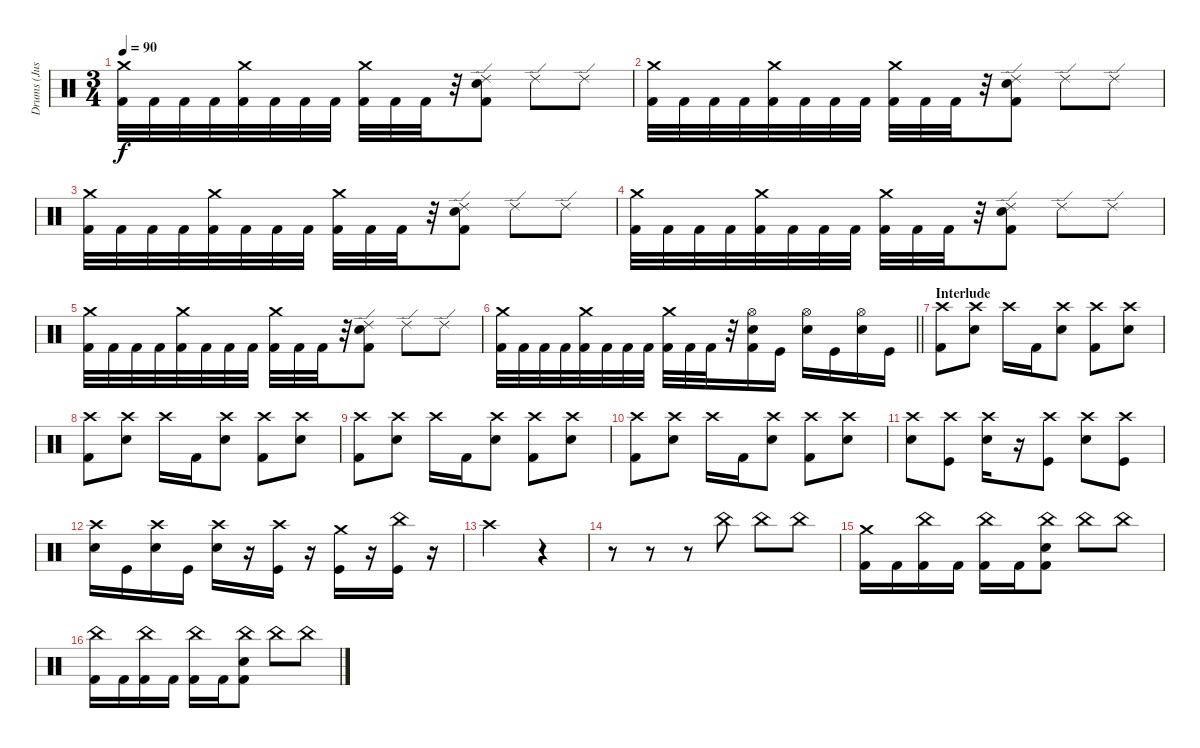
\track ("Drums (Justin)" "Drums (Jus") {instrument percussion}
\staff {score}
\articulation defaults
\ts (3 4)
\tempo 90
\clef neutral
\ks c
("Crash medium (hit)" "Kick (hit) 2").32{dy f} "Kick (hit) 2".32 "Kick (hit) 2".32 "Kick (hit) 2".32 ("Crash medium (hit)" "Kick (hit) 2").32 "Kick (hit) 2".32 "Kick (hit) 2".32 "Kick (hit) 2".32 ("Crash medium (hit)" "Kick (hit) 2").32 "Kick (hit) 2".32 "Kick (hit) 2".32 r.32 ("Ride (edge) 2" "Electric Snare (hit)" "Kick (hit) 2").8 "Ride (edge) 2".8 "Ride (edge) 2".8 |
("Crash medium (hit)" "Kick (hit) 2").32 "Kick (hit) 2".32 "Kick (hit) 2".32 "Kick (hit) 2".32 ("Crash medium (hit)" "Kick (hit) 2").32 "Kick (hit) 2".32 "Kick (hit) 2".32 "Kick (hit) 2".32 ("Crash medium (hit)" "Kick (hit) 2").32 "Kick (hit) 2".32 "Kick (hit) 2".32 r.32 ("Ride (edge) 2" "Electric Snare (hit)" "Kick (hit) 2").8 "Ride (edge) 2".8 "Ride (edge) 2".8 |
("Crash medium (hit)" "Kick (hit) 2").32 "Kick (hit) 2".32 "Kick (hit) 2".32 "Kick (hit) 2".32 ("Crash medium (hit)" "Kick (hit) 2").32 "Kick (hit) 2".32 "Kick (hit) 2".32 "Kick (hit) 2".32 ("Crash medium (hit)" "Kick (hit) 2").32 "Kick (hit) 2".32 "Kick (hit) 2".32 r.32 ("Ride (edge) 2" "Electric Snare (hit)" "Kick (hit) 2").8 "Ride (edge) 2".8 "Ride (edge) 2".8 |
("Crash medium (hit)" "Kick (hit) 2").32 "Kick (hit) 2".32 "Kick (hit) 2".32 "Kick (hit) 2".32 ("Crash medium (hit)" "Kick (hit) 2").32 "Kick (hit) 2".32 "Kick (hit) 2".32 "Kick (hit) 2".32 ("Crash medium (hit)" "Kick (hit) 2").32 "Kick (hit) 2".32 "Kick (hit) 2".32 r.32 ("Ride (edge) 2" "Electric Snare (hit)" "Kick (hit) 2").8 "Ride (edge) 2".8 "Ride (edge) 2".8 |
("Crash medium (hit)" "Kick (hit) 2").32 "Kick (hit) 2".32 "Kick (hit) 2".32 "Kick (hit) 2".32 ("Crash medium (hit)" "Kick (hit) 2").32 "Kick (hit) 2".32 "Kick (hit) 2".32 "Kick (hit) 2".32 ("Crash medium (hit)" "Kick (hit) 2").32 "Kick (hit) 2".32 "Kick (hit) 2".32 r.32 ("Ride (edge) 2" "Electric Snare (hit)" "Kick (hit) 2").8 "Ride (edge) 2".8 "Ride (edge) 2".8 |
\barLineRight lightlight
("Crash medium (hit)" "Kick (hit) 2").32 "Kick (hit) 2".32 "Kick (hit) 2".32 "Kick (hit) 2".32 ("Crash medium (hit)" "Kick (hit) 2").32 "Kick (hit) 2".32 "Kick (hit) 2".32 "Kick (hit) 2".32 ("Crash medium (hit)" "Kick (hit) 2").32 "Kick (hit) 2".32 "Kick (hit) 2".32 r.32 ("Hi-Hat (open)" "Electric Snare (hit)" "Kick (hit) 2").16 "Kick (hit)".16 ("Hi-Hat (open)" "Electric Snare (hit)").16 "Kick (hit)".16 ("Hi-Hat (open)" "Electric Snare (hit)").16 "Kick (hit)".16 |
\section ("" "Interlude")
("Crash high (hit)" "Kick (hit) 2").8 ("Crash high (hit)" "Electric Snare (hit)").8 "Crash high (hit)".16 "Kick (hit) 2".16 ("Crash high (hit)" "Electric Snare (hit)").8 ("Crash high (hit)" "Kick (hit) 2").8 ("Crash high (hit)" "Electric Snare (hit)").8 |
("Crash high (hit)" "Kick (hit) 2").8 ("Crash high (hit)" "Electric Snare (hit)").8 "Crash high (hit)".16 "Kick (hit) 2".16 ("Crash high (hit)" "Electric Snare (hit)").8 ("Crash high (hit)" "Kick (hit) 2").8 ("Crash high (hit)" "Electric Snare (hit)").8 |
("Crash high (hit)" "Kick (hit) 2").8 ("Crash high (hit)" "Electric Snare (hit)").8 "Crash high (hit)".16 "Kick (hit) 2".16 ("Crash high (hit)" "Electric Snare (hit)").8 ("Crash high (hit)" "Kick (hit) 2").8 ("Crash high (hit)" "Electric Snare (hit)").8 |
("Crash high (hit)" "Kick (hit) 2").8 ("Crash high (hit)" "Electric Snare (hit)").8 "Crash high (hit)".16 "Kick (hit) 2".16 ("Crash high (hit)" "Electric Snare (hit)").8 ("Crash high (hit)" "Kick (hit) 2").8 ("Crash high (hit)" "Electric Snare (hit)").8 |
("Crash high (hit)" "Electric Snare (hit)").8 ("Crash high (hit)" "Kick (hit)").8 ("Crash high (hit)" "Electric Snare (hit)").16 r.16 ("Crash high (hit)" "Kick (hit)").8 ("Crash high (hit)" "Electric Snare (hit)").8 ("Crash high (hit)" "Kick (hit)").8 |
("Crash high (hit)" "Electric Snare (hit)").16 "Kick (hit)".16 ("Crash high (hit)" "Electric Snare (hit)").16 "Kick (hit)".16 ("Crash high (hit)" "Electric Snare (hit)").16 r.16 ("Crash high (hit)" "Kick (hit)").16 r.16 ("Crash medium (hit)" "Kick (hit)").16 r.16 ("China (hit)" "Kick (hit)").16 r.16 |
"Crash high (hit)".2 r.4 |
r.8 r.8 r.8 "China (hit)".8 "China (hit)".8 "China (hit)".8 |
("Crash medium (hit)" "Kick (hit) 2").16 "Kick (hit) 2".16 ("China (hit)" "Kick (hit) 2").16 "Kick (hit) 2".16 ("China (hit)" "Kick (hit) 2").16 "Kick (hit) 2".16 ("China (hit)" "Electric Snare (hit)" "Kick (hit) 2").8 "China (hit)".8 "China (hit)".8 |
("China (hit)" "Kick (hit) 2").16 "Kick (hit) 2".16 ("China (hit)" "Kick (hit) 2").16 "Kick (hit) 2".16 ("China (hit)" "Kick (hit) 2").16 "Kick (hit) 2".16 ("China (hit)" "Electric Snare (hit)" "Kick (hit) 2").8 "China (hit)".8 "China (hit)".8
